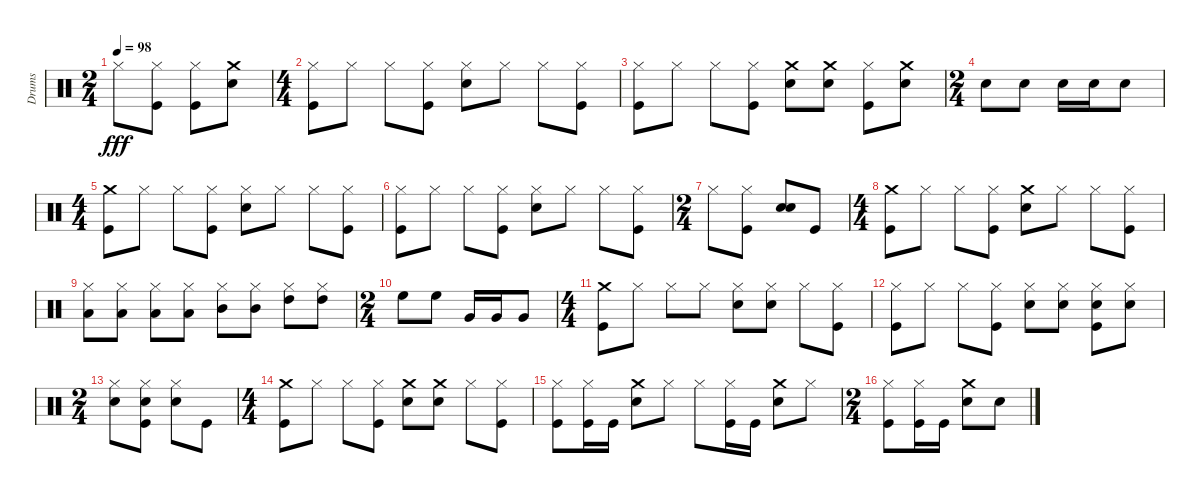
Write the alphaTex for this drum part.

\track ("Drums" "Drums") {instrument percussion}
\staff {score}
\articulation defaults
\ts (2 4)
\tempo 98
\clef neutral
\ks c "Hi-Hat (closed)".8{dy fff}
("Hi-Hat (closed)" "Kick (hit)").8 ("Hi-Hat (closed)" "Kick (hit)").8 ("Crash medium (hit)" "Snare (hit) 2").8 |
\ts (4 4)
("Kick (hit)" "Hi-Hat (closed)").8 "Hi-Hat (closed)".8 "Hi-Hat (closed)".8 ("Kick (hit)" "Hi-Hat (closed)").8 ("Hi-Hat (closed)" "Snare (hit) 2").8 "Hi-Hat (closed)".8 "Hi-Hat (closed)".8 ("Kick (hit)" "Hi-Hat (closed)").8 |
("Hi-Hat (closed)" "Kick (hit)").8 "Hi-Hat (closed)".8 "Hi-Hat (closed)".8 ("Hi-Hat (closed)" "Kick (hit)").8 ("Crash medium (hit)" "Snare (hit) 2").8 ("Crash medium (hit)" "Snare (hit) 2").8 ("Hi-Hat (closed)" "Kick (hit)").8 ("Crash medium (hit)" "Snare (hit) 2").8 |
\ts (2 4)
"Snare (hit) 2".8 "Snare (hit) 2".8 "Snare (hit) 2".16 "Snare (hit) 2".16 "Snare (hit) 2".8 |
\ts (4 4)
("Kick (hit)" "Crash medium (hit)").8 "Hi-Hat (closed)".8 "Hi-Hat (closed)".8 ("Kick (hit)" "Hi-Hat (closed)").8 ("Snare (hit) 2" "Hi-Hat (closed)").8 "Hi-Hat (closed)".8 "Hi-Hat (closed)".8 ("Kick (hit)" "Hi-Hat (closed)").8 |
("Kick (hit)" "Hi-Hat (closed)").8 "Hi-Hat (closed)".8 "Hi-Hat (closed)".8 ("Kick (hit)" "Hi-Hat (closed)").8 ("Hi-Hat (closed)" "Snare (hit) 2").8 "Hi-Hat (closed)".8 "Hi-Hat (closed)".8 ("Kick (hit)" "Hi-Hat (closed)").8 |
\ts (2 4)
"Hi-Hat (closed)".8 ("Kick (hit)" "Hi-Hat (closed)").8 ("Snare (hit) 2" "Snare (hit) 2").8 "Kick (hit)".8 |
\ts (4 4)
("Crash medium (hit)" "Kick (hit)").8 "Hi-Hat (closed)".8 "Hi-Hat (closed)".8 ("Kick (hit)" "Hi-Hat (closed)").8 ("Crash medium (hit)" "Snare (hit) 2").8 "Hi-Hat (closed)".8 "Hi-Hat (closed)".8 ("Kick (hit)" "Hi-Hat (closed)").8 |
("Low Tom (hit)" "Hi-Hat (closed)").8 ("Low Tom (hit)" "Hi-Hat (closed)").8 ("Low Tom (hit)" "Hi-Hat (closed)").8 ("Low Tom (hit)" "Hi-Hat (closed)").8 ("Mid Tom (hit)" "Hi-Hat (closed)").8 ("Mid Tom (hit)" "Hi-Hat (closed)").8 ("High Tom (hit)" "Hi-Hat (closed)").8 ("High Tom (hit)" "Hi-Hat (closed)").8 |
\ts (2 4)
"High Floor Tom (hit)".8 "High Floor Tom (hit)".8 "Very Low Tom (hit)".16 "Very Low Tom (hit)".16 "Very Low Tom (hit)".8 |
\ts (4 4)
("Crash medium (hit)" "Kick (hit)").8 "Hi-Hat (closed)".8 "Hi-Hat (closed)".8 "Hi-Hat (closed)".8 ("Hi-Hat (closed)" "Snare (hit) 2").8 ("Snare (hit) 2" "Hi-Hat (closed)").8 "Hi-Hat (closed)".8 ("Kick (hit)" "Hi-Hat (closed)").8 |
("Hi-Hat (closed)" "Kick (hit)").8 "Hi-Hat (closed)".8 "Hi-Hat (closed)".8 ("Hi-Hat (closed)" "Kick (hit)").8 ("Snare (hit) 2" "Hi-Hat (closed)").8 ("Snare (hit) 2" "Hi-Hat (closed)").8 ("Snare (hit) 2" "Hi-Hat (closed)" "Kick (hit)").8 ("Snare (hit) 2" "Hi-Hat (closed)").8 |
\ts (2 4)
("Snare (hit) 2" "Hi-Hat (closed)").8 ("Kick (hit)" "Snare (hit) 2" "Hi-Hat (closed)").8 ("Hi-Hat (closed)" "Snare (hit) 2").8 "Kick (hit)".8 |
\ts (4 4)
("Crash medium (hit)" "Kick (hit)").8 "Hi-Hat (closed)".8 "Hi-Hat (closed)".8 ("Kick (hit)" "Hi-Hat (closed)").8 ("Crash medium (hit)" "Snare (hit) 2").8 ("Crash medium (hit)" "Snare (hit) 2").8 "Hi-Hat (closed)".8 ("Kick (hit)" "Hi-Hat (closed)").8 |
("Hi-Hat (closed)" "Kick (hit)").8 ("Hi-Hat (closed)" "Kick (hit)").16 "Kick (hit)".16 ("Crash medium (hit)" "Snare (hit) 2").8 "Hi-Hat (closed)".8 "Hi-Hat (closed)".8 ("Hi-Hat (closed)" "Kick (hit)").16 "Kick (hit)".16 ("Crash medium (hit)" "Snare (hit) 2").8 "Hi-Hat (closed)".8 |
\ts (2 4)
("Hi-Hat (closed)" "Kick (hit)").8 ("Hi-Hat (closed)" "Kick (hit)").16 "Kick (hit)".16 ("Crash medium (hit)" "Snare (hit) 2").8 "Snare (hit) 2".8
